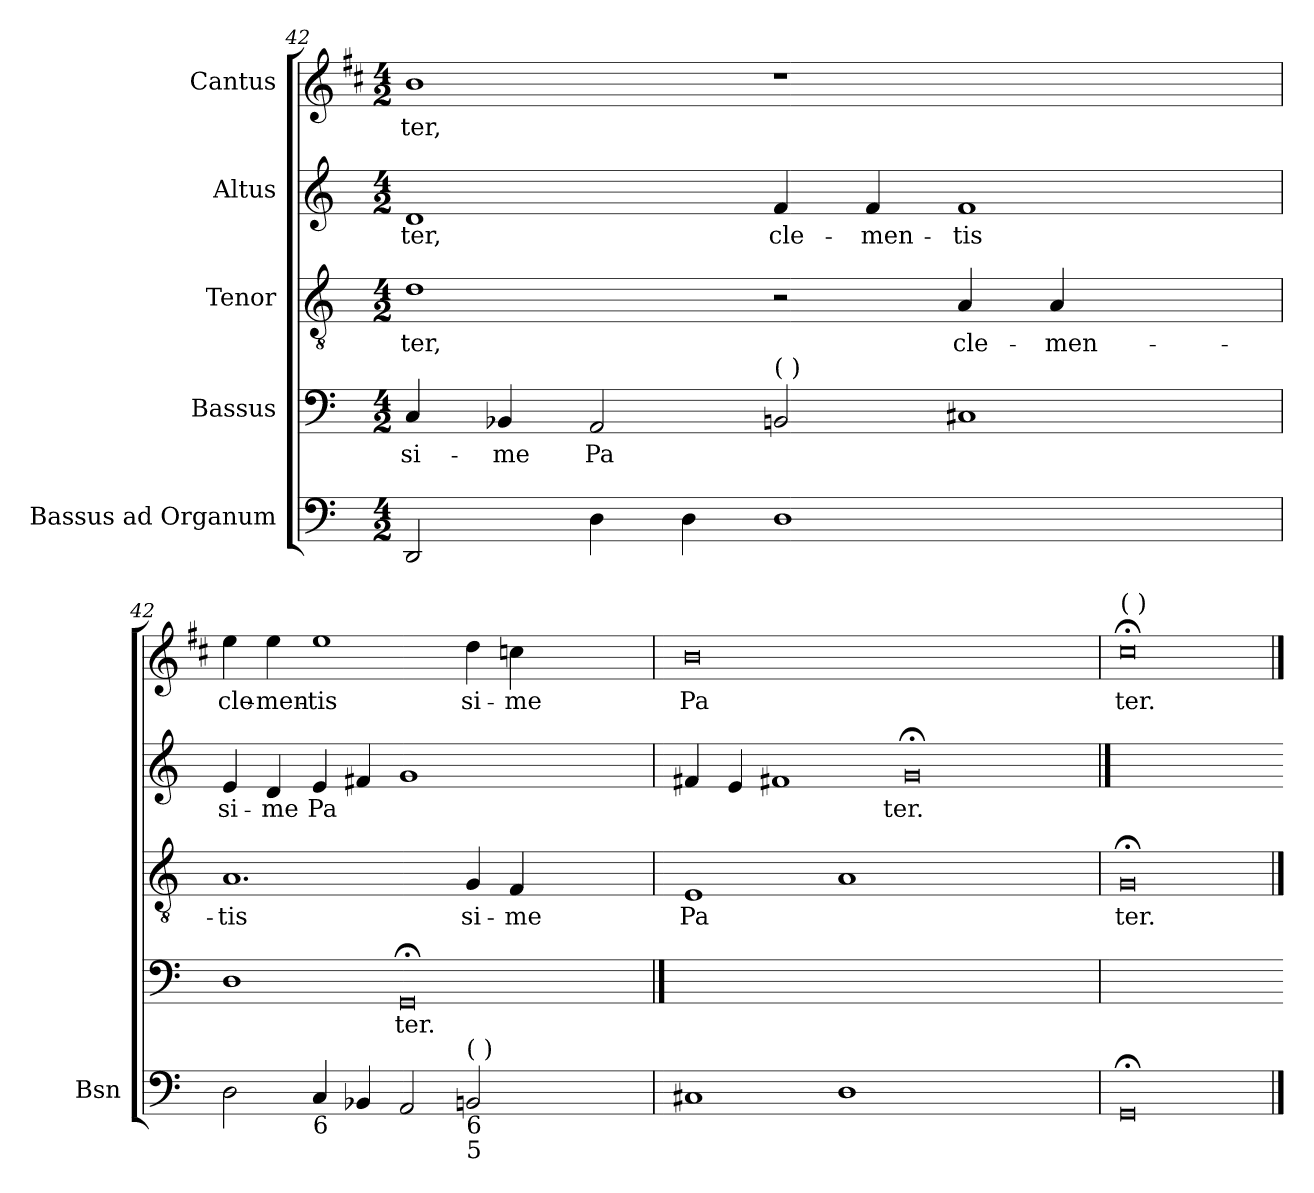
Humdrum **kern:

**kern	**kern	**text	**kern	**text	**kern	**text	**kern	**text
*part5	*part4	*part4	*part3	*part3	*part2	*part2	*part1	*part1
*staff5	*staff4	*staff4	*staff3	*staff3	*staff2	*staff2	*staff1	*staff1
*I"Bassus ad Organum	*I"Bassus	*	*I"Tenor	*	*I"Altus	*	*I"Cantus	*
*I'Bsn	*	*	*	*	*	*	*	*
!!LO:LB:g=z
*clefF4	*clefF4	*	*clefGv2	*	*clefG2	*	*clefG2	*
*	*	*	*	*	*	*	*ITrd1c2	*
*k[]	*k[]	*	*k[]	*	*k[]	*	*k[]	*
*C:	*C:	*	*C:	*	*C:	*	*C:	*
*M4/2	*M4/2	*	*M4/2	*	*M4/2	*	*M4/2	*
=42	=42	=42	=42	=42	=42	=42	=42	=42
!	!	!LO:LY:b	!	!LO:LY:b	!	!LO:LY:b	!	!LO:LY:b
2DD	4C	si-	1d	ter,	1d	ter,	1a	ter,
!	!	!LO:LY:b	!	!	!	!	!	!
.	4BB-X	-me	.	.	.	.	.	.
!	!	!LO:LY:b	!	!	!	!	!	!
4D	2AA	Pa	.	.	.	.	.	.
4D	.	.	.	.	.	.	.	.
!	!LO:TX:a:t=(  )	!	!	!	!	!	!	!
!	!	!	!	!	!	!LO:LY:b	!	!
1D	2BB	.	2r	.	4f	cle-	1r	.
!	!	!	!	!	!	!LO:LY:b	!	!
.	.	.	.	.	4f	-men-	.	.
!	!	!	!	!LO:LY:b	!	!LO:LY:b	!	!
.	1C#X	.	4A	cle-	1f	-tis	.	.
!	!	!	!	!LO:LY:b	!	!	!	!
.	.	.	4A	-men-	.	.	.	.
2ryy	.	.	2ryy	.	.	.	2ryy	.
=42A	=42A	=42A	=42A	=42A	=42A	=42A	=42A	=42A
!	!	!	!	!LO:LY:b	!	!LO:LY:b	!	!LO:LY:b
2D	1D	.	1.A	-tis	4e	si-	4dd	cle-
!	!	!	!	!	!	!LO:LY:b	!	!LO:LY:b
.	.	.	.	.	4d	-me	4dd	-men-
!LO:TX:b:t=6	!	!	!	!	!	!	!	!
!	!	!	!	!	!	!LO:LY:b	!	!LO:LY:b
4C	.	.	.	.	4e	Pa	1dd	-tis
4BB-X	.	.	.	.	4f#X	.	.	.
!	!	!LO:LY:b	!	!	!	!	!	!
2AA	0GG;<	ter.	.	.	1g	.	.	.
!LO:TX:a:t=(  )	!	!	!	!	!	!	!	!
!LO:TX:b:t=6	!	!	!	!	!	!	!	!
!LO:TX:b:t=5	!	!	!	!	!	!	!	!
!	!	!	!	!LO:LY:b	!	!	!	!LO:LY:b
2BB	.	.	4G	si-	.	.	4cc	si-
!	!	!	!	!LO:LY:b	!	!	!	!LO:LY:b
.	.	.	4F	-me	.	.	4b-X	-me
1ryy	.	.	1ryy	.	1ryy	.	1ryy	.
=43A	==43A	=43A	=43A	=43A	=43A	=43A	=43A	=43A
!	!	!	!	!LO:LY:b	!	!	!	!LO:LY:b
1C#X	0ryy	.	1E	Pa	4f#X	.	0a	Pa
.	.	.	.	.	4e	.	.	.
.	.	.	.	.	1f#X	.	.	.
1D	.	.	1A	.	.	.	.	.
!	!	!	!	!	!	!LO:LY:b	!	!
.	.	.	.	.	0g;<	ter.	.	.
1.ryy	1.ryy	.	1.ryy	.	.	.	1.ryy	.
=44A	=44A	=44A	=44A	=44A	==44A	=44A	=44A	=44A
!	!	!	!	!	!	!	!LO:TX:a:t=(  )	!
!	!	!	!	!LO:LY:b	!	!	!	!LO:LY:b
0GG;<	0ryy	.	0G;<	ter.	0ryy	.	0b;<	ter.
==	=	==	==	==	=	==	==	==
*-	*-	*-	*-	*-	*-	*-	*-	*-
